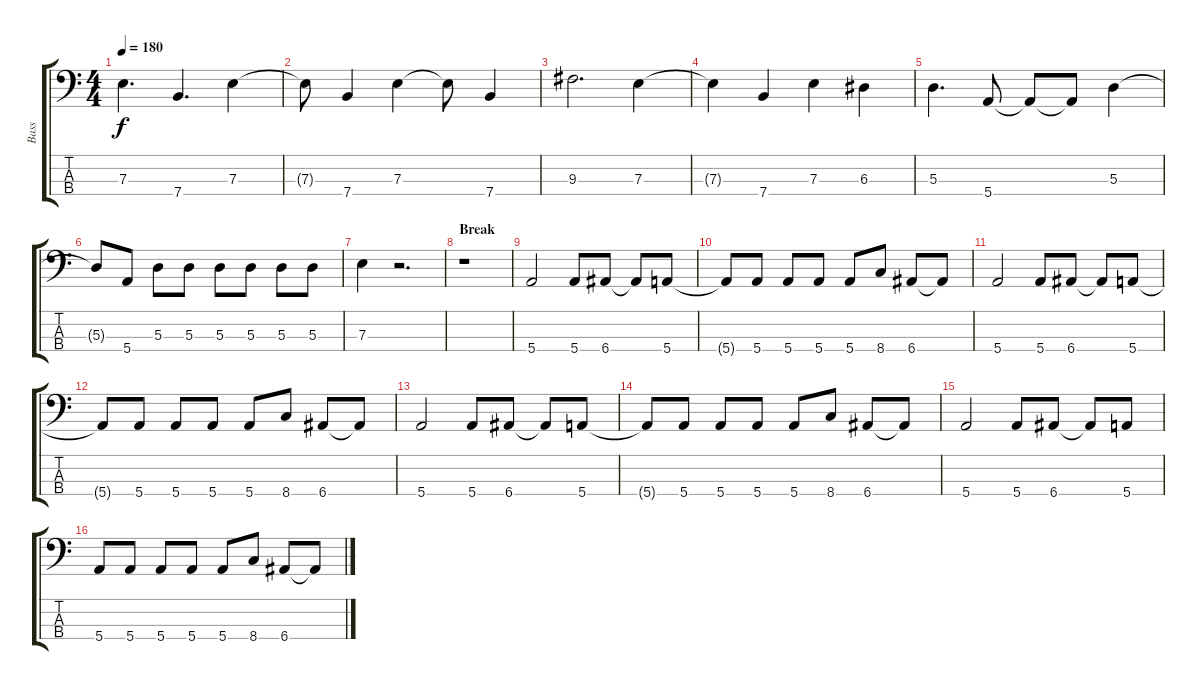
\track ("Bass" "Bass") {instrument electricbassfinger}
\staff {score tabs}
\tuning (G2 D2 A1 E1) {hide}
\ts (4 4)
\tempo 180
\clef f4
\ks c
7.3.4{d dy f} 7.4.4{d} 7.3.4 |
7.3{t}.8 7.4.4 7.3.4 7.3{t}.8 7.4.4 |
9.3.2{d} 7.3.4 |
7.3{t}.4 7.4.4 7.3.4 6.3.4 |
5.3.4{d} 5.4.8 5.4{t}.8 5.4{t}.8 5.3.4 |
5.3{t}.8 5.4.8 5.3.8 5.3.8 5.3.8 5.3.8 5.3.8 5.3.8 |
7.3.4 r.2{d} |
\section ("" "Break")
r.1 |
5.4.2 5.4.8 6.4.8 6.4{t}.8 5.4.8 |
5.4{t}.8 5.4.8 5.4.8 5.4.8 5.4.8 8.4.8 6.4.8 6.4{t}.8 |
5.4.2 5.4.8 6.4.8 6.4{t}.8 5.4.8 |
5.4{t}.8 5.4.8 5.4.8 5.4.8 5.4.8 8.4.8 6.4.8 6.4{t}.8 |
5.4.2 5.4.8 6.4.8 6.4{t}.8 5.4.8 |
5.4{t}.8 5.4.8 5.4.8 5.4.8 5.4.8 8.4.8 6.4.8 6.4{t}.8 |
5.4.2 5.4.8 6.4.8 6.4{t}.8 5.4.8 |
5.4.8 5.4.8 5.4.8 5.4.8 5.4.8 8.4.8 6.4.8 6.4{t}.8
